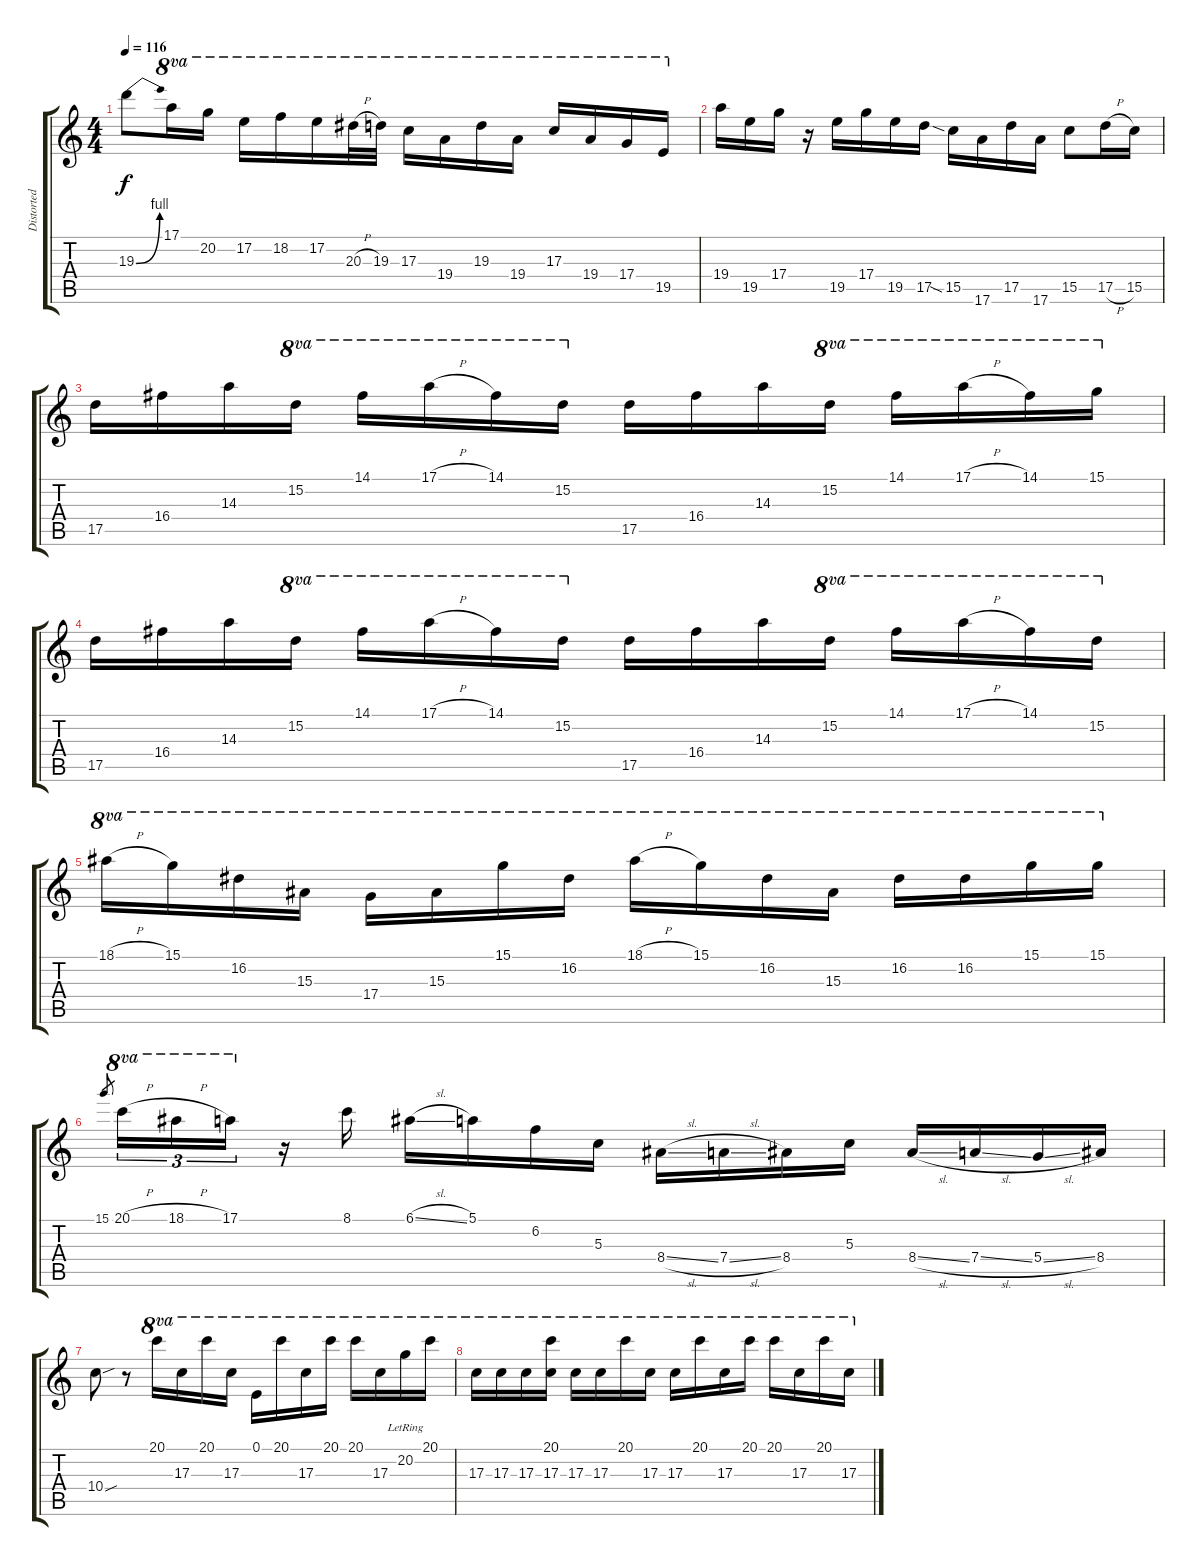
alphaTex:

\track ("Distorted Lead" "Distorted ") {instrument overdrivenguitar}
\staff {score tabs}
\tuning (E4 B3 G3 D3 A2 E2) {hide}
\ts (4 4)
\tempo 116
\clef g2
\ks c
19.3{be (bend 0 0 60 4)}.8{dy f} 17.1.16{ot 8va} 20.2.16{ot 8va} 17.2.16{ot 8va} 18.2.16{ot 8va} 17.2.16{ot 8va} 20.3{h}.32{ot 8va} 19.3.32{ot 8va} 17.3.16{ot 8va} 19.4.16{ot 8va} 19.3.16{ot 8va} 19.4.16{ot 8va} 17.3.16{ot 8va} 19.4.16{ot 8va} 17.4.16{ot 8va} 19.5.16{ot 8va} |
19.4.16 19.5.16 17.4.16 r.16 19.5.16 17.4.16 19.5.16 17.5.16 15.5{sia}.16 17.6.16 17.5.16 17.6.16 15.5.8 17.5{h}.16 15.5.16 |
17.5.16 16.4.16 14.3.16 15.2.16{ot 8va} 14.1.16{ot 8va} 17.1{h}.16{ot 8va} 14.1.16{ot 8va} 15.2.16{ot 8va} 17.5.16 16.4.16 14.3.16 15.2.16{ot 8va} 14.1.16{ot 8va} 17.1{h}.16{ot 8va} 14.1.16{ot 8va} 15.1.16{ot 8va} |
17.5.16 16.4.16 14.3.16 15.2.16{ot 8va} 14.1.16{ot 8va} 17.1{h}.16{ot 8va} 14.1.16{ot 8va} 15.2.16{ot 8va} 17.5.16 16.4.16 14.3.16 15.2.16{ot 8va} 14.1.16{ot 8va} 17.1{h}.16{ot 8va} 14.1.16{ot 8va} 15.2.16{ot 8va} |
18.1{h}.16{ot 8va} 15.1.16{ot 8va} 16.2.16{ot 8va} 15.3.16{ot 8va} 17.4.16{ot 8va} 15.3.16{ot 8va} 15.1.16{ot 8va} 16.2.16{ot 8va} 18.1{h}.16{ot 8va} 15.1.16{ot 8va} 16.2.16{ot 8va} 15.3.16{ot 8va} 16.2.16{ot 8va} 16.2.16{ot 8va} 15.1.16{ot 8va} 15.1.16{ot 8va} |
15.1.8{gr} 20.1{h}.16{tu (3 2) ot 8va} 18.1{h}.16{tu (3 2) ot 8va} 17.1.16{tu (3 2) ot 8va} r.16 8.1.16 6.1{sl}.16 5.1.16 6.2.16 5.3.16 8.4{sl}.16 7.4{sl}.16 8.4.16 5.3.16 8.4{sl}.16 7.4{sl}.16 5.4{sl}.16 8.4.16 |
10.4{sou}.8 r.8 20.1.16{ot 8va} 17.3.16{ot 8va} 20.1.16{ot 8va} 17.3.16{ot 8va} 0.1.16{ot 8va} 20.1.16{ot 8va} 17.3.16{ot 8va} 20.1.16{ot 8va} 20.1.16{ot 8va} 17.3.16{ot 8va} 20.2{lr}.16{ot 8va} 20.1{lr}.16{ot 8va} |
17.3.16{ot 8va} 17.3.16{ot 8va} 17.3.16{ot 8va} (20.1 17.3).16{ot 8va} 17.3.16{ot 8va} 17.3.16{ot 8va} 20.1.16{ot 8va} 17.3.16{ot 8va} 17.3.16{ot 8va} 20.1.16{ot 8va} 17.3.16{ot 8va} 20.1.16{ot 8va} 20.1.16{ot 8va} 17.3.16{ot 8va} 20.1.16{ot 8va} 17.3.16{ot 8va}
